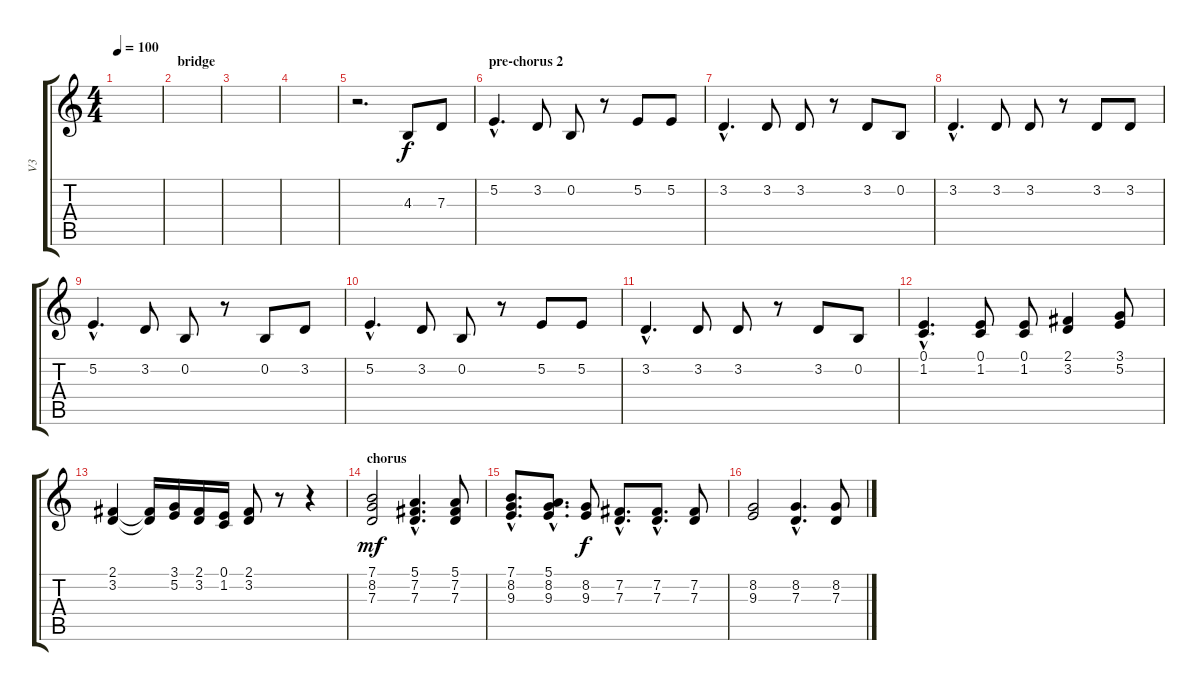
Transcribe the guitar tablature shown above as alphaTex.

\track ("V3" "V3") {instrument choiraahs}
\staff {score tabs}
\tuning (E4 B3 G3 D3 A2 E2) {hide}
\ts (4 4)
\tempo 100
\clef g2
\ks c
|
\section ("" "bridge")
|
|
|
r.2{d} 4.3.8 7.3.8 |
\section ("" "pre-chorus 2")
5.2{hac}.4{d} 3.2.8 0.2.8 r.8 5.2.8 5.2.8 |
3.2{hac}.4{d} 3.2.8 3.2.8 r.8 3.2.8 0.2.8 |
3.2{hac}.4{d} 3.2.8 3.2.8 r.8 3.2.8 3.2.8 |
5.2{hac}.4{d} 3.2.8 0.2.8 r.8 0.2.8 3.2.8 |
5.2{hac}.4{d} 3.2.8 0.2.8 r.8 5.2.8 5.2.8 |
3.2{hac}.4{d} 3.2.8 3.2.8 r.8 3.2.8 0.2.8 |
(0.1{hac} 1.2{hac}).4{d} (0.1 1.2).8 (0.1 1.2).8 (2.1 3.2).4 (3.1 5.2).8 |
(2.1 3.2).4 (2.1{t} 3.2{t}).16 (3.1 5.2).16 (2.1 3.2).16 (0.1 1.2).16 (2.1 3.2).8 r.8 r.4 |
\section ("" "chorus")
(7.1 8.2 7.3).2{dy mf} (5.1{hac} 7.2{hac} 7.3{hac}).4{d} (5.1 7.2 7.3).8 |
(7.1{hac} 8.2{hac} 9.3{hac}).8{d} (5.1{hac} 8.2{hac} 9.3{hac}).8{d} (8.2 9.3).8{dy f} (7.2{hac} 7.3{hac}).8{d} (7.2{hac} 7.3{hac}).8{d} (7.2 7.3).8 |
(8.2 9.3).2 (8.2{hac} 7.3{hac}).4{d} (8.2 7.3).8
